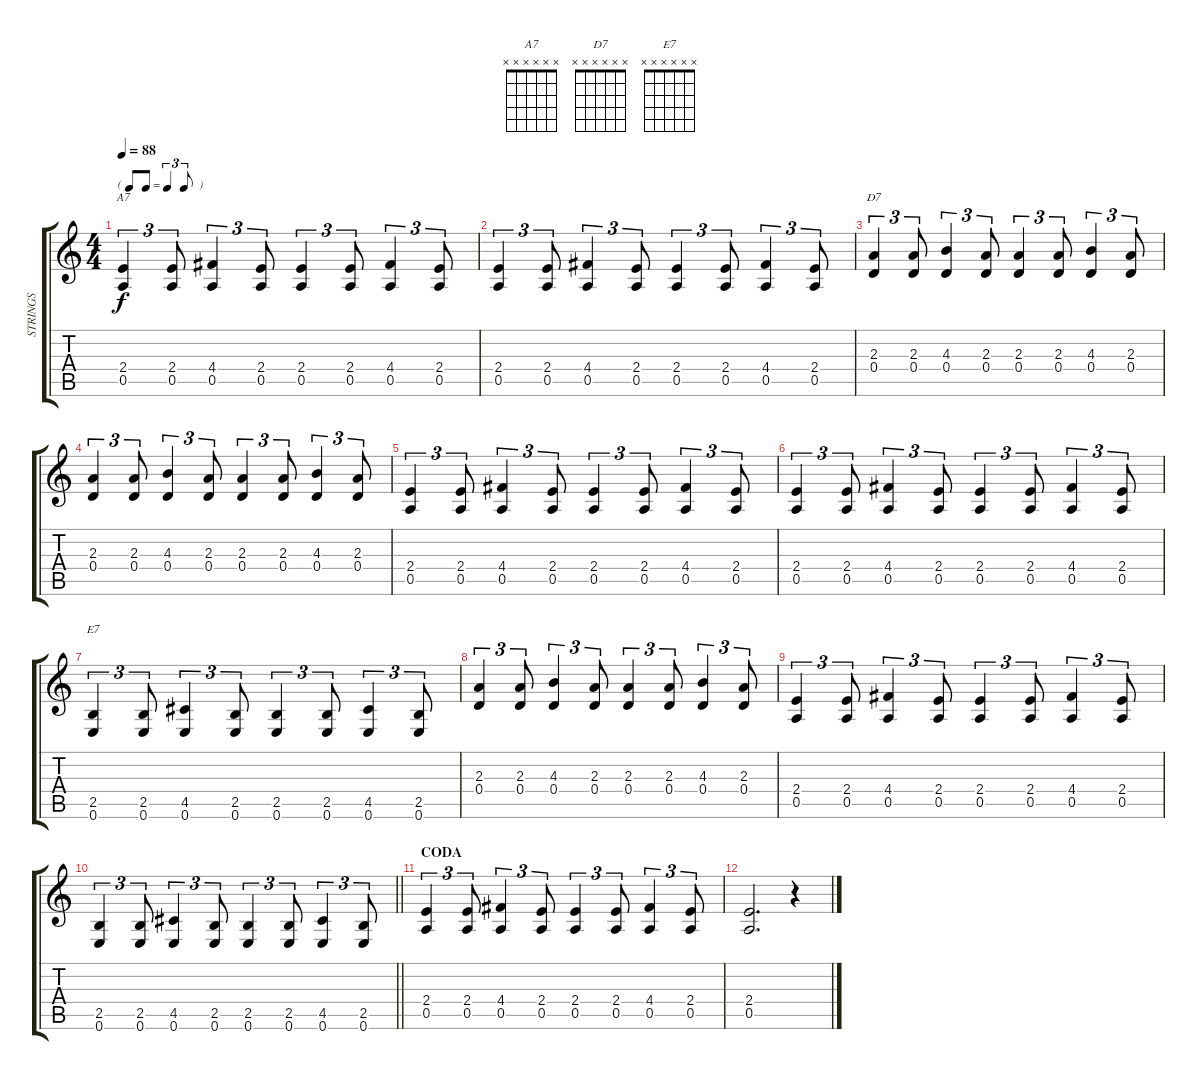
\track ("STRINGS" "STRINGS") {instrument distortionguitar}
\staff {score tabs}
\tuning (E4 B3 G3 D3 A2 E2) {hide}
\chord ("A7" x x x x x x)
\chord ("D7" x x x x x x)
\chord ("E7" x x x x x x)
\ts (4 4)
\tf triplet8th
\tempo 88
\clef g2
\ks c
(2.4 0.5).4{tu (3 2) ch "A7" dy f} (2.4 0.5).8{tu (3 2)} (4.4 0.5).4{tu (3 2)} (2.4 0.5).8{tu (3 2)} (2.4 0.5).4{tu (3 2)} (2.4 0.5).8{tu (3 2)} (4.4 0.5).4{tu (3 2)} (2.4 0.5).8{tu (3 2)} |
(2.4 0.5).4{tu (3 2)} (2.4 0.5).8{tu (3 2)} (4.4 0.5).4{tu (3 2)} (2.4 0.5).8{tu (3 2)} (2.4 0.5).4{tu (3 2)} (2.4 0.5).8{tu (3 2)} (4.4 0.5).4{tu (3 2)} (2.4 0.5).8{tu (3 2)} |
(2.3 0.4).4{tu (3 2) ch "D7"} (2.3 0.4).8{tu (3 2)} (4.3 0.4).4{tu (3 2)} (2.3 0.4).8{tu (3 2)} (2.3 0.4).4{tu (3 2)} (2.3 0.4).8{tu (3 2)} (4.3 0.4).4{tu (3 2)} (2.3 0.4).8{tu (3 2)} |
(2.3 0.4).4{tu (3 2)} (2.3 0.4).8{tu (3 2)} (4.3 0.4).4{tu (3 2)} (2.3 0.4).8{tu (3 2)} (2.3 0.4).4{tu (3 2)} (2.3 0.4).8{tu (3 2)} (4.3 0.4).4{tu (3 2)} (2.3 0.4).8{tu (3 2)} |
(2.4 0.5).4{tu (3 2)} (2.4 0.5).8{tu (3 2)} (4.4 0.5).4{tu (3 2)} (2.4 0.5).8{tu (3 2)} (2.4 0.5).4{tu (3 2)} (2.4 0.5).8{tu (3 2)} (4.4 0.5).4{tu (3 2)} (2.4 0.5).8{tu (3 2)} |
(2.4 0.5).4{tu (3 2)} (2.4 0.5).8{tu (3 2)} (4.4 0.5).4{tu (3 2)} (2.4 0.5).8{tu (3 2)} (2.4 0.5).4{tu (3 2)} (2.4 0.5).8{tu (3 2)} (4.4 0.5).4{tu (3 2)} (2.4 0.5).8{tu (3 2)} |
(2.5 0.6).4{tu (3 2) ch "E7"} (2.5 0.6).8{tu (3 2)} (4.5 0.6).4{tu (3 2)} (2.5 0.6).8{tu (3 2)} (2.5 0.6).4{tu (3 2)} (2.5 0.6).8{tu (3 2)} (4.5 0.6).4{tu (3 2)} (2.5 0.6).8{tu (3 2)} |
(2.3 0.4).4{tu (3 2)} (2.3 0.4).8{tu (3 2)} (4.3 0.4).4{tu (3 2)} (2.3 0.4).8{tu (3 2)} (2.3 0.4).4{tu (3 2)} (2.3 0.4).8{tu (3 2)} (4.3 0.4).4{tu (3 2)} (2.3 0.4).8{tu (3 2)} |
(2.4 0.5).4{tu (3 2)} (2.4 0.5).8{tu (3 2)} (4.4 0.5).4{tu (3 2)} (2.4 0.5).8{tu (3 2)} (2.4 0.5).4{tu (3 2)} (2.4 0.5).8{tu (3 2)} (4.4 0.5).4{tu (3 2)} (2.4 0.5).8{tu (3 2)} |
\barLineRight lightlight
(2.5 0.6).4{tu (3 2)} (2.5 0.6).8{tu (3 2)} (4.5 0.6).4{tu (3 2)} (2.5 0.6).8{tu (3 2)} (2.5 0.6).4{tu (3 2)} (2.5 0.6).8{tu (3 2)} (4.5 0.6).4{tu (3 2)} (2.5 0.6).8{tu (3 2)} |
\section ("" "CODA")
(2.4 0.5).4{tu (3 2)} (2.4 0.5).8{tu (3 2)} (4.4 0.5).4{tu (3 2)} (2.4 0.5).8{tu (3 2)} (2.4 0.5).4{tu (3 2)} (2.4 0.5).8{tu (3 2)} (4.4 0.5).4{tu (3 2)} (2.4 0.5).8{tu (3 2)} |
(2.4 0.5).2{d} r.4
